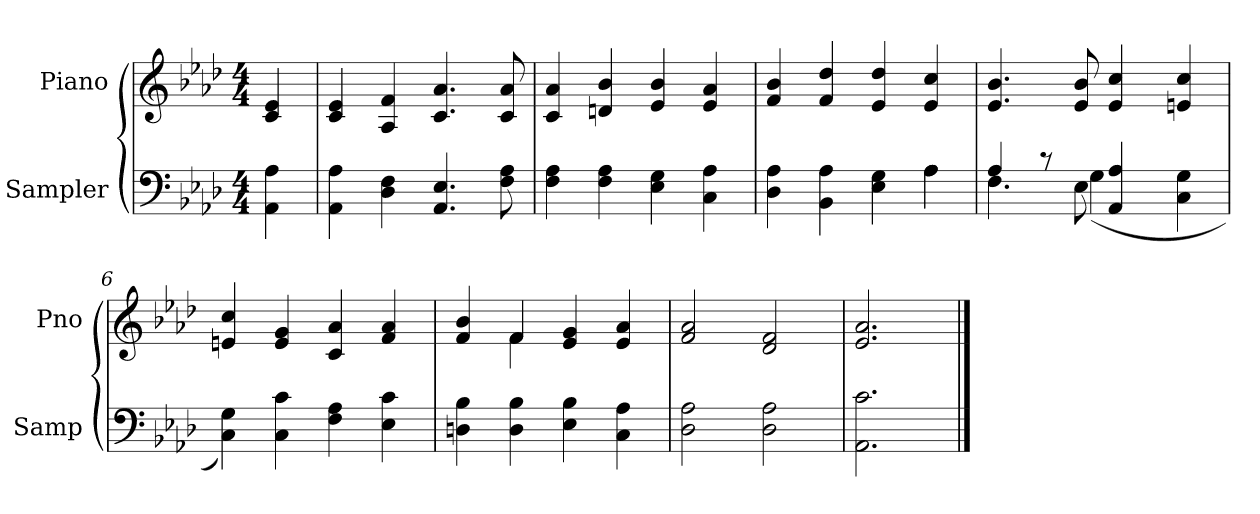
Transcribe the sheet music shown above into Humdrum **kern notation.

**kern	**kern
*part2	*part1
*staff2	*staff1
*I"Sampler	*I"Piano
*I'Samp	*I'Pno
*clefF4	*clefG2
*k[b-e-a-d-]	*k[b-e-a-d-]
*A-:	*A-:
*M4/4	*M4/4
=1	=1
4AA- 4A-	4c 4e-
=2	=2
4AA- 4A-	4c 4e-
4D- 4F	4A- 4f
4.AA- 4.E-	4.c 4.a-
8F 8A-	8c 8a-
=3	=3
4F 4A-	4c 4a-
4F 4A-	4dn 4b-
4E- 4G	4e- 4b-
4C 4A-	4e- 4a-
=4	=4
*^	*
4D- 4A-	2.ryy	4f 4b-
4BB- 4A-	.	4f 4dd-
4E- 4G	.	4e- 4dd-
4A-\	4A-	4e- 4cc
=5	=5	=5
4A-/	4.F	4.e- 4.b-
8r	.	.
8E-\	(4G	8e- 8b-
4AA- 4A-	.	4e- 4cc
.	4.ryy	.
4C 4G	.	4en 4cc
*v	*v	*
=6	=6
4C 4G)	4en 4cc
4C 4c	4e 4g
4F 4A-	4c 4a-
4E- 4c	4f 4a-
=7	=7
*	*^
4Dn 4B-	4f 4b-	4ryy
4D 4B-	4f/	4f
4E- 4B-	4e- 4g	2ryy
4C 4A-	4e- 4a-	.
*	*v	*v
=8	=8
2D- 2A-	2f 2a-
2D- 2A-	2d- 2f
=9	=9
2.AA- 2.c	2.e- 2.a-
==	==
*-	*-
